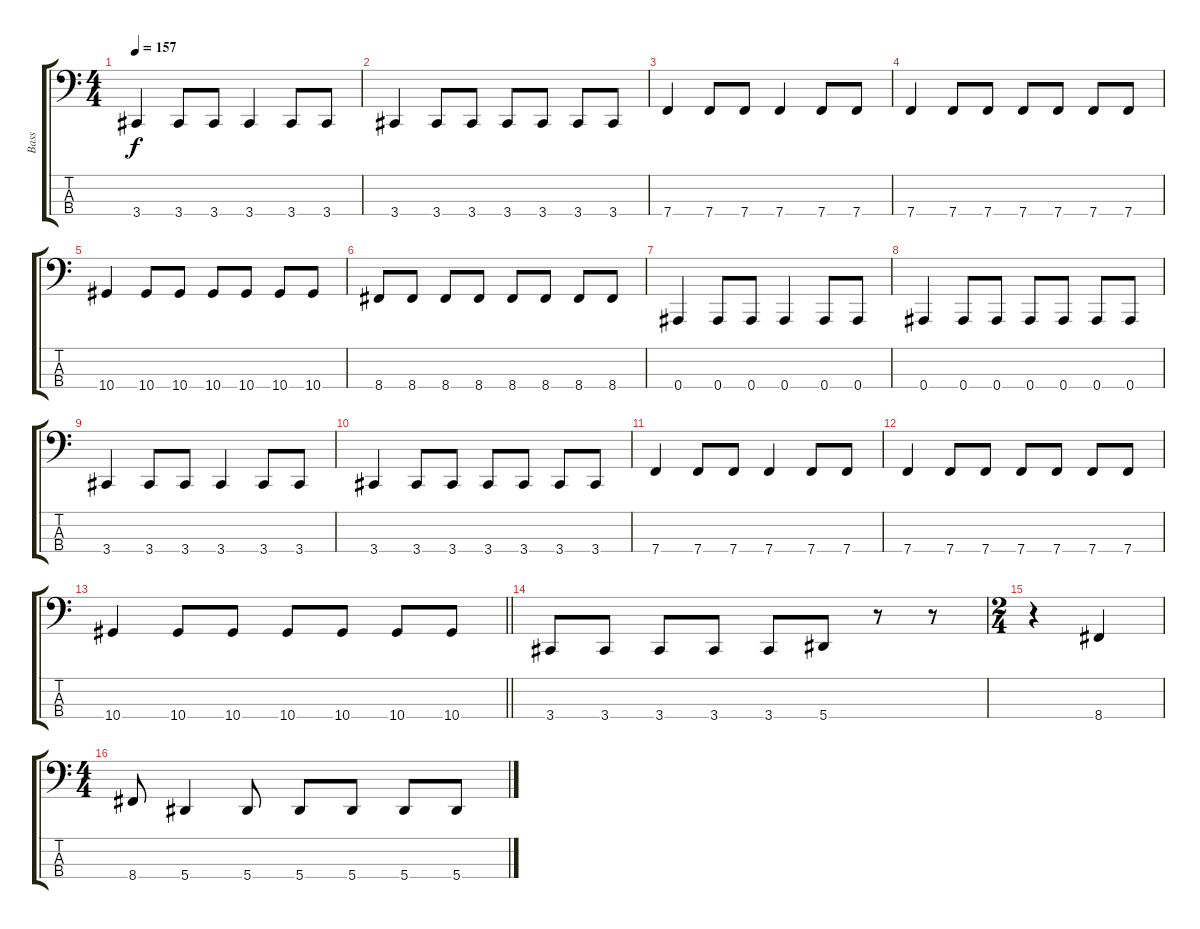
\track ("Bass" "Bass") {instrument electricbassfinger}
\staff {score tabs}
\tuning (Db2 Ab1 Eb1 Bb0) {hide}
\ts (4 4)
\tempo 157
\clef f4
\ks c
3.4.4{dy f} 3.4.8 3.4.8 3.4.4 3.4.8 3.4.8 |
3.4.4 3.4.8 3.4.8 3.4.8 3.4.8 3.4.8 3.4.8 |
7.4.4 7.4.8 7.4.8 7.4.4 7.4.8 7.4.8 |
7.4.4 7.4.8 7.4.8 7.4.8 7.4.8 7.4.8 7.4.8 |
10.4.4 10.4.8 10.4.8 10.4.8 10.4.8 10.4.8 10.4.8 |
8.4.8 8.4.8 8.4.8 8.4.8 8.4.8 8.4.8 8.4.8 8.4.8 |
0.4.4 0.4.8 0.4.8 0.4.4 0.4.8 0.4.8 |
0.4.4 0.4.8 0.4.8 0.4.8 0.4.8 0.4.8 0.4.8 |
3.4.4 3.4.8 3.4.8 3.4.4 3.4.8 3.4.8 |
3.4.4 3.4.8 3.4.8 3.4.8 3.4.8 3.4.8 3.4.8 |
7.4.4 7.4.8 7.4.8 7.4.4 7.4.8 7.4.8 |
7.4.4 7.4.8 7.4.8 7.4.8 7.4.8 7.4.8 7.4.8 |
\barLineRight lightlight
10.4.4 10.4.8 10.4.8 10.4.8 10.4.8 10.4.8 10.4.8 |
\section ("" "")
3.4.8 3.4.8 3.4.8 3.4.8 3.4.8 5.4.8 r.8 r.8 |
\ts (2 4)
r.4 8.4.4 |
\ts (4 4)
8.4.8 5.4.4 5.4.8 5.4.8 5.4.8 5.4.8 5.4.8
